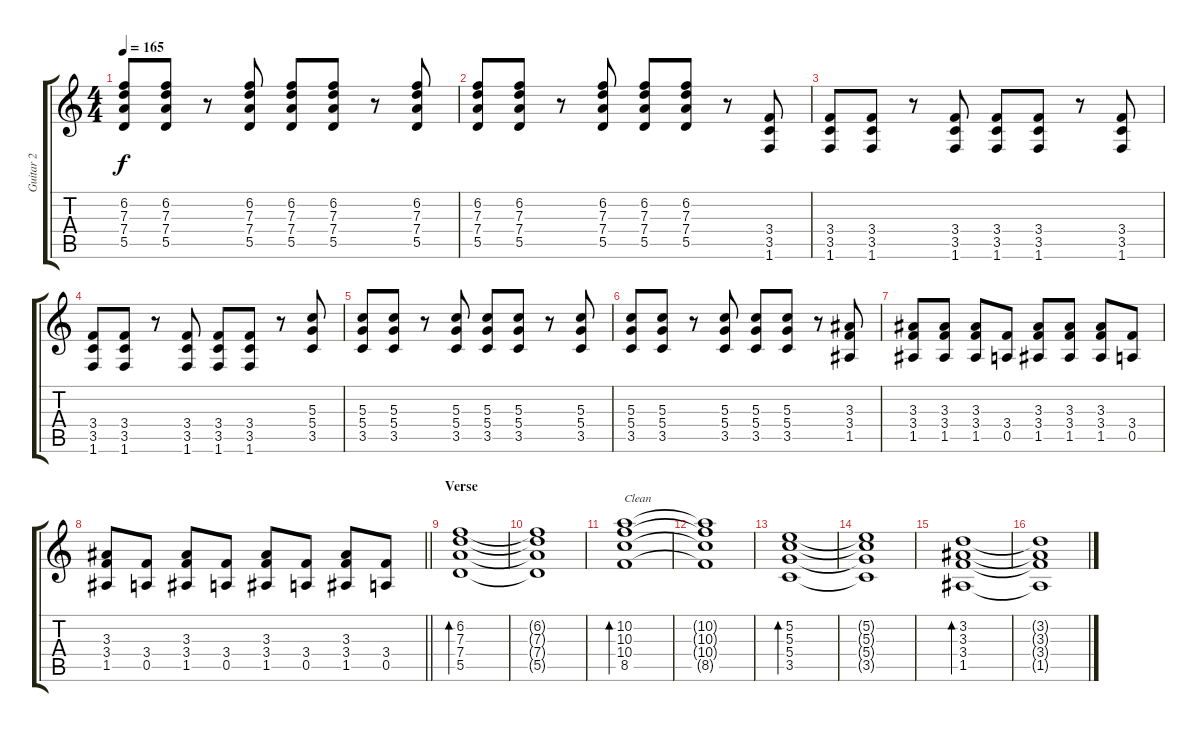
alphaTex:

\track ("Guitar 2" "Guitar 2") {instrument overdrivenguitar}
\staff {score tabs}
\tuning (E4 B3 G3 D3 A2 E2) {hide}
\ts (4 4)
\tempo 165
\clef g2
\ks c
(6.2 7.3 7.4 5.5).8{dy f} (6.2 7.3 7.4 5.5).8 r.8 (6.2 7.3 7.4 5.5).8 (6.2 7.3 7.4 5.5).8 (6.2 7.3 7.4 5.5).8 r.8 (6.2 7.3 7.4 5.5).8 |
(6.2 7.3 7.4 5.5).8 (6.2 7.3 7.4 5.5).8 r.8 (6.2 7.3 7.4 5.5).8 (6.2 7.3 7.4 5.5).8 (6.2 7.3 7.4 5.5).8 r.8 (3.4 3.5 1.6).8 |
(3.4 3.5 1.6).8 (3.4 3.5 1.6).8 r.8 (3.4 3.5 1.6).8 (3.4 3.5 1.6).8 (3.4 3.5 1.6).8 r.8 (3.4 3.5 1.6).8 |
(3.4 3.5 1.6).8 (3.4 3.5 1.6).8 r.8 (3.4 3.5 1.6).8 (3.4 3.5 1.6).8 (3.4 3.5 1.6).8 r.8 (5.3 5.4 3.5).8 |
(5.3 5.4 3.5).8 (5.3 5.4 3.5).8 r.8 (5.3 5.4 3.5).8 (5.3 5.4 3.5).8 (5.3 5.4 3.5).8 r.8 (5.3 5.4 3.5).8 |
(5.3 5.4 3.5).8 (5.3 5.4 3.5).8 r.8 (5.3 5.4 3.5).8 (5.3 5.4 3.5).8 (5.3 5.4 3.5).8 r.8 (3.3 3.4 1.5).8 |
(3.3 3.4 1.5).8 (3.3 3.4 1.5).8 (3.3 3.4 1.5).8 (3.4 0.5).8 (3.3 3.4 1.5).8 (3.3 3.4 1.5).8 (3.3 3.4 1.5).8 (3.4 0.5).8 |
\barLineRight lightlight
(3.3 3.4 1.5).8 (3.4 0.5).8 (3.3 3.4 1.5).8 (3.4 0.5).8 (3.3 3.4 1.5).8 (3.4 0.5).8 (3.3 3.4 1.5).8 (3.4 0.5).8 |
\section ("" "Verse")
(6.2 7.3 7.4 5.5).1{bd 240} |
(6.2{t} 7.3{t} 7.4{t} 5.5{t}).1 |
(10.2 10.3 10.4 8.5).1{bd 240 txt "Clean" instrument electricguitarclean} |
(10.2{t} 10.3{t} 10.4{t} 8.5{t}).1 |
(5.2 5.3 5.4 3.5).1{bd 240} |
(5.2{t} 5.3{t} 5.4{t} 3.5{t}).1 |
(3.2 3.3 3.4 1.5).1{bd 240} |
(3.2{t} 3.3{t} 3.4{t} 1.5{t}).1
